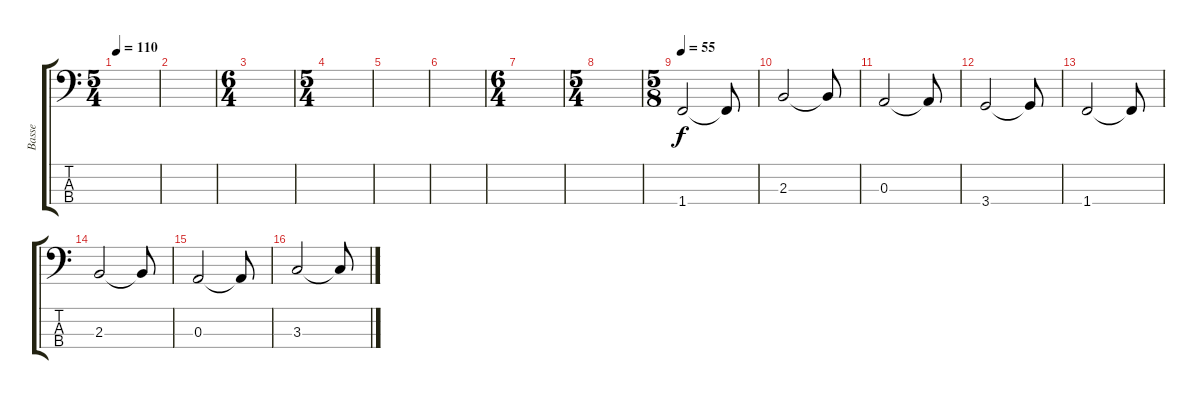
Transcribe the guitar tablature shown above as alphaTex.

\track ("Basse" "Basse") {instrument fretlessbass}
\staff {score tabs}
\tuning (G2 D2 A1 E1) {hide}
\ts (5 4)
\tempo 110
\clef f4
\ks c
|
|
\ts (6 4)
|
\ts (5 4)
|
|
|
\ts (6 4)
|
\ts (5 4)
|
\ts (5 8)
\tempo 55
1.4.2 1.4{t}.8 |
2.3.2 2.3{t}.8 |
0.3.2 0.3{t}.8 |
3.4.2 3.4{t}.8 |
1.4.2 1.4{t}.8 |
2.3.2 2.3{t}.8 |
0.3.2 0.3{t}.8 |
3.3.2 3.3{t}.8
